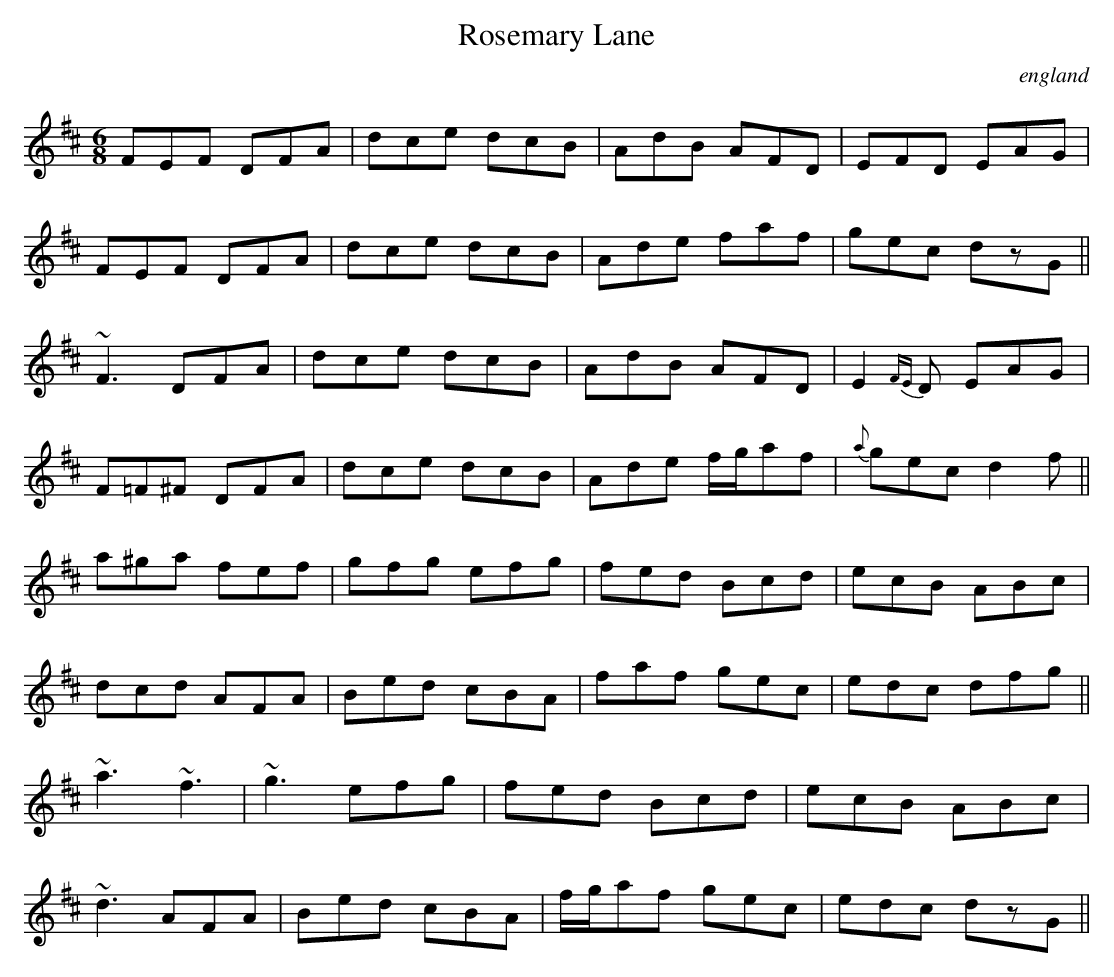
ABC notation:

X:1
T:Rosemary Lane
O:england
M:6/8
L:1/8
K:D
FEF DFA|dce dcB|AdB AFD|EFD EAG|
FEF DFA|dce dcB|Ade faf|gec dzG||
~F3 DFA|dce dcB|AdB AFD|E2{FE}D EAG|
F=F^F DFA|dce dcB|Ade f/2g/2af|{a}gec d2f||
a^ga fef|gfg efg|fed Bcd|ecB ABc|
dcd AFA|Bed cBA|faf gec|edc dfg||
~a3 ~f3|~g3 efg|fed Bcd|ecB ABc|
~d3 AFA|Bed cBA|f/2g/2af gec|edc dzG||
